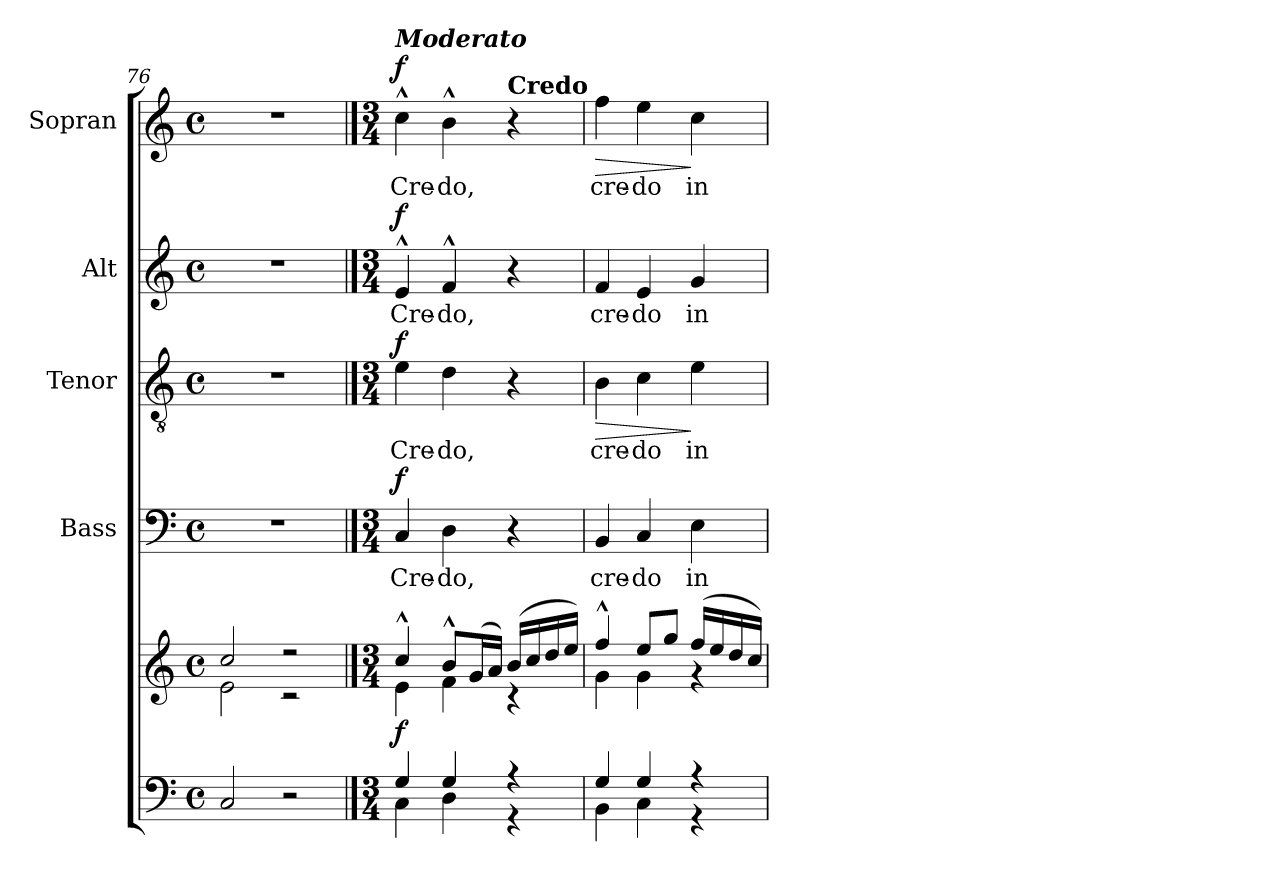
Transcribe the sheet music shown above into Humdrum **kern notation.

**kern	**kern	**dynam	**kern	**text	**dynam	**kern	**text	**dynam	**kern	**text	**dynam	**kern	**text	**dynam
*part5	*part5	*part5	*part4	*part4	*part4	*part3	*part3	*part3	*part2	*part2	*part2	*part1	*part1	*part1
*staff6	*staff5	*staff5/6	*staff4	*staff4	*staff4	*staff3	*staff3	*staff3	*staff2	*staff2	*staff2	*staff1	*staff1	*staff1
*	*	*	*I"Bass	*	*	*I"Tenor	*	*	*I"Alt	*	*	*I"Sopran	*	*
*	*	*	*I'B.	*	*	*I'T.	*	*	*I'A.	*	*	*I'S.	*	*
*clefF4	*clefG2	*	*clefF4	*	*	*clefGv2	*	*	*clefG2	*	*	*clefG2	*	*
*k[]	*k[]	*	*k[]	*	*	*k[]	*	*	*k[]	*	*	*k[]	*	*
*C:	*C:	*	*C:	*	*	*C:	*	*	*C:	*	*	*C:	*	*
*M4/4	*M4/4	*	*M4/4	*	*	*M4/4	*	*	*M4/4	*	*	*M4/4	*	*
*met(c)	*met(c)	*	*met(c)	*	*	*met(c)	*	*	*met(c)	*	*	*met(c)	*	*
=76	=76	=76	=76	=76	=76	=76	=76	=76	=76	=76	=76	=76	=76	=76
*	*^	*	*	*	*	*	*	*	*	*	*	*	*	*
2C/	2cc/	2e\	.	1r	.	.	1r	.	.	1r	.	.	1r	.	.
2r	2r	2r	.	.	.	.	.	.	.	.	.	.	.	.	.
!!LO:PB:g=z
==77	==77	==77	==77	==77	==77	==77	==77	==77	==77	==77	==77	==77	==77	==77	==77
*M3/4	*M3/4	*	*	*M3/4	*	*	*M3/4	*	*	*M3/4	*	*	*M3/4	*	*
*^	*	*	*	*	*	*	*	*	*	*	*	*	*	*	*
!	!	!	!	!	!	!	!	!	!	!	!	!	!	!LO:TX:a:Bi:t=Moderato	!	!
!	!	!	!	!LO:DY:b	!	!LO:LY:b	!LO:DY:a	!	!LO:LY:b	!LO:DY:a	!	!LO:LY:b	!LO:DY:a	!	!LO:LY:b	!LO:DY:a
4G/	4C\	4cc^^>/	4e\	f	4C/	Cre-	f	4e\	Cre-	f	4e^^>/	Cre-	f	4cc^^>\	Cre-	f
!	!	!	!	!	!	!LO:LY:b	!	!	!LO:LY:b	!	!	!LO:LY:b	!	!	!LO:LY:b	!
4G/	4D\	8b^^>/L	4f\	.	4D\	-do,	.	4d\	-do,	.	4f^^>/	-do,	.	4b^^>\	-do,	.
.	.	(>16g/L	.	.	.	.	.	.	.	.	.	.	.	.	.	.
.	.	16a/JJ)	.	.	.	.	.	.	.	.	.	.	.	.	.	.
!	!	!	!	!	!	!	!	!	!	!	!	!	!	!LO:TX:a:B:t=Credo	!	!
4r	4r	(>16b/LL	4rc	.	4r	.	.	4r	.	.	4r	.	.	4r	.	.
.	.	16cc/	.	.	.	.	.	.	.	.	.	.	.	.	.	.
.	.	16dd/	.	.	.	.	.	.	.	.	.	.	.	.	.	.
.	.	16ee/JJ)	.	.	.	.	.	.	.	.	.	.	.	.	.	.
=78	=78	=78	=78	=78	=78	=78	=78	=78	=78	=78	=78	=78	=78	=78	=78	=78
!	!	!	!	!	!	!LO:LY:b	!	!	!LO:LY:b	!LO:HP:b	!	!LO:LY:b	!	!	!LO:LY:b	!LO:HP:b
4G/	4BB\	4ff^^>/	4g\	.	4BB/	cre-	.	4B\	cre-	>	4f/	cre-	.	4ff\	cre-	>
!	!	!	!	!	!	!LO:LY:b	!	!	!LO:LY:b	!	!	!LO:LY:b	!	!	!LO:LY:b	!
4G/	4C\	8ee/L	4g\	.	4C/	-do	.	4c\	-do	.	4e/	-do	.	4ee\	-do	.
.	.	8gg/J	.	.	.	.	.	.	.	.	.	.	.	.	.	.
!	!	!	!	!	!	!LO:LY:b	!	!	!LO:LY:b	!	!	!LO:LY:b	!	!	!LO:LY:b	!
4r	4r	(>16ff/LL	4rf	.	4E\	in	.	4e\	in	]	4g/	in	.	4cc\	in	]
.	.	16ee/	.	.	.	.	.	.	.	.	.	.	.	.	.	.
.	.	16dd/	.	.	.	.	.	.	.	.	.	.	.	.	.	.
.	.	16cc/JJ)	.	.	.	.	.	.	.	.	.	.	.	.	.	.
*v	*v	*	*	*	*	*	*	*	*	*	*	*	*	*	*	*
*	*v	*v	*	*	*	*	*	*	*	*	*	*	*	*	*
=	=	=	=	=	=	=	=	=	=	=	=	=	=	=
*-	*-	*-	*-	*-	*-	*-	*-	*-	*-	*-	*-	*-	*-	*-
